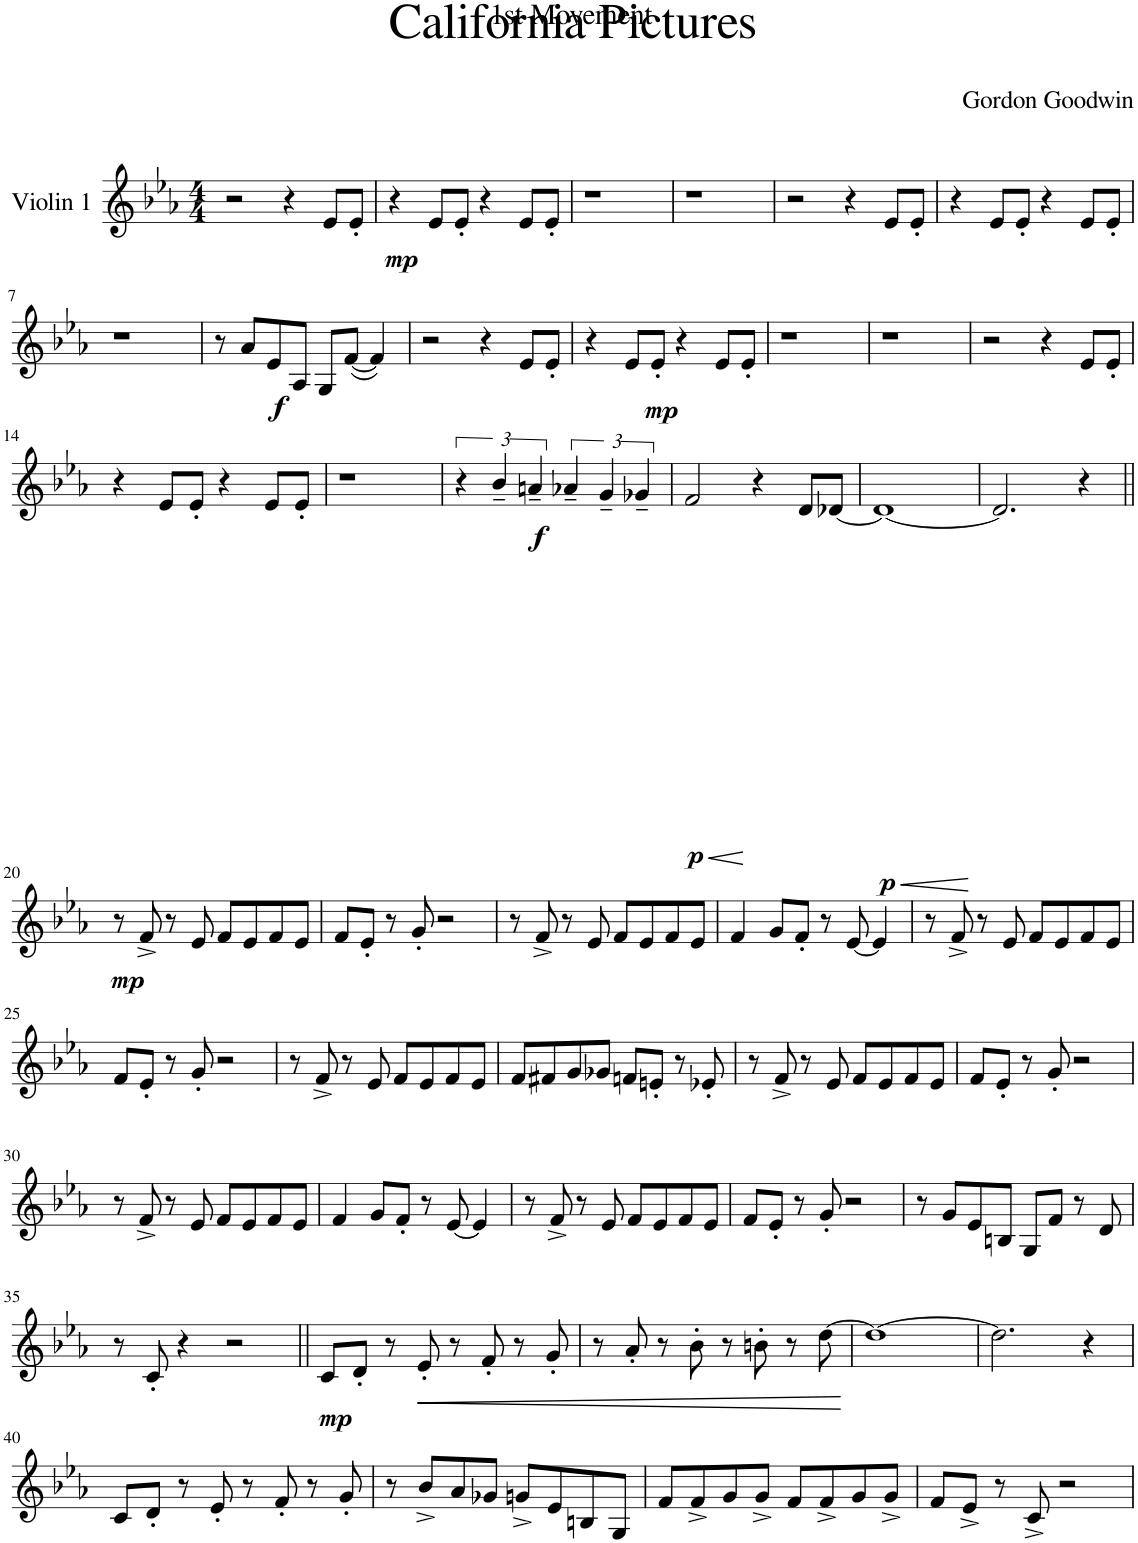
**kern	**dynam
*part1	*part1
*staff1	*staff1
*I"Violin 1	*
*I'Vln	*
*clefG2	*
*k[b-e-a-]	*
*M4/4	*
=1	=1
!	!LO:DY:b
2r	mp
4r	.
8e-/L	.
8e-'/J	.
=2	=2
4r	.
8e-/L	.
8e-'/J	.
4r	.
8e-/L	.
8e-'/J	.
=3	=3
1r	.
=4	=4
1r	.
=5	=5
2r	.
4r	.
8e-/L	.
8e-'/J	.
=6	=6
4r	.
8e-/L	.
8e-'/J	.
4r	.
8e-/L	.
8e-'/J	.
!!LO:LB:g=z
=7	=7
1r	.
=8	=8
8r	.
!	!LO:DY:b
8a-/L	f
8e-/	.
8A-/J	.
8G/L	.
([8f/J	.
4f/])	.
=9	=9
2r	.
4r	.
!	!LO:DY:b
8e-/L	mp
8e-'/J	.
=10	=10
4r	.
8e-/L	.
8e-'/J	.
4r	.
8e-/L	.
8e-'/J	.
=11	=11
1r	.
=12	=12
1r	.
=13	=13
2r	.
4r	.
8e-/L	.
8e-'/J	.
!!LO:LB:g=z
=14	=14
4r	.
8e-/L	.
8e-'/J	.
4r	.
8e-/L	.
8e-'/J	.
=15	=15
1r	.
=16	=16
6r	.
!	!LO:DY:b
6b-~/	f
6an~/	.
6a-X~/	.
6g~/	.
6g-X~/	.
=17	=17
!	!LO:HP:b
!	!LO:DY:n=1:b
2f/	< p
4r	[
8d/L	.
[8d-X/J	.
=18	=18
!	!LO:HP:b
!	!LO:DY:n=1:b
1d-_	< p
.	[
=19	=19
2.d-/]	.
4r	.
!!LO:LB:g=z
=20||	=20||
!	!LO:DY:b
8r	mp
8f^/	.
8r	.
8e-/	.
8f/L	.
8e-/	.
8f/	.
8e-/J	.
=21	=21
8f/L	.
8e-'/J	.
8r	.
8g'/	.
2r	.
=22	=22
8r	.
8f^/	.
8r	.
8e-/	.
8f/L	.
8e-/	.
8f/	.
8e-/J	.
=23	=23
4f/	.
8g/L	.
8f'/J	.
8r	.
[8e-/	.
4e-/]	.
=24	=24
8r	.
8f^/	.
8r	.
8e-/	.
8f/L	.
8e-/	.
8f/	.
8e-/J	.
!!LO:LB:g=z
=25	=25
8f/L	.
8e-'/J	.
8r	.
8g'/	.
2r	.
=26	=26
8r	.
8f^/	.
8r	.
8e-/	.
8f/L	.
8e-/	.
8f/	.
8e-/J	.
=27	=27
8f/L	.
8f#X/	.
8g/	.
8g-X/J	.
8fn/L	.
8en'/J	.
8r	.
8e-X'/	.
=28	=28
8r	.
8f^/	.
8r	.
8e-/	.
8f/L	.
8e-/	.
8f/	.
8e-/J	.
=29	=29
8f/L	.
8e-'/J	.
8r	.
8g'/	.
2r	.
!!LO:LB:g=z
=30	=30
8r	.
8f^/	.
8r	.
8e-/	.
8f/L	.
8e-/	.
8f/	.
8e-/J	.
=31	=31
4f/	.
8g/L	.
8f'/J	.
8r	.
[8e-/	.
4e-/]	.
=32	=32
8r	.
8f^/	.
8r	.
8e-/	.
8f/L	.
8e-/	.
8f/	.
8e-/J	.
=33	=33
8f/L	.
8e-'/J	.
8r	.
8g'/	.
2r	.
=34	=34
8r	.
8g/L	.
8e-/	.
8Bn/J	.
8G/L	.
8f/J	.
8r	.
8d/	.
!!LO:LB:g=z
=35	=35
8r	.
8c'/	.
4r	.
2r	.
=36||	=36||
!	!LO:DY:b
8c/L	mp
8d'/J	.
8r	.
!	!LO:HP:b
8e-'/	<
8r	.
8f'/	.
8r	.
8g'/	.
=37	=37
8r	.
8a-'/	.
8r	.
8b-'\	.
8r	.
8bn'\	.
8r	.
[8dd\	.
.	[
=38	=38
1dd_	.
=39	=39
2.dd\]	.
4r	.
!!LO:LB:g=z
=40	=40
8c/L	.
8d'/J	.
8r	.
8e-'/	.
8r	.
8f'/	.
8r	.
8g'/	.
=41	=41
8r	.
8b-^/L	.
8a-/	.
8g-X/J	.
8gn^/L	.
8e-/	.
8Bn/	.
8G/J	.
=42	=42
8f/L	.
8f^/	.
8g/	.
8g^/J	.
8f/L	.
8f^/	.
8g/	.
8g^/J	.
=43	=43
8f/L	.
8e-^/J	.
8r	.
8c^/	.
2r	.
=	=
*-	*-
